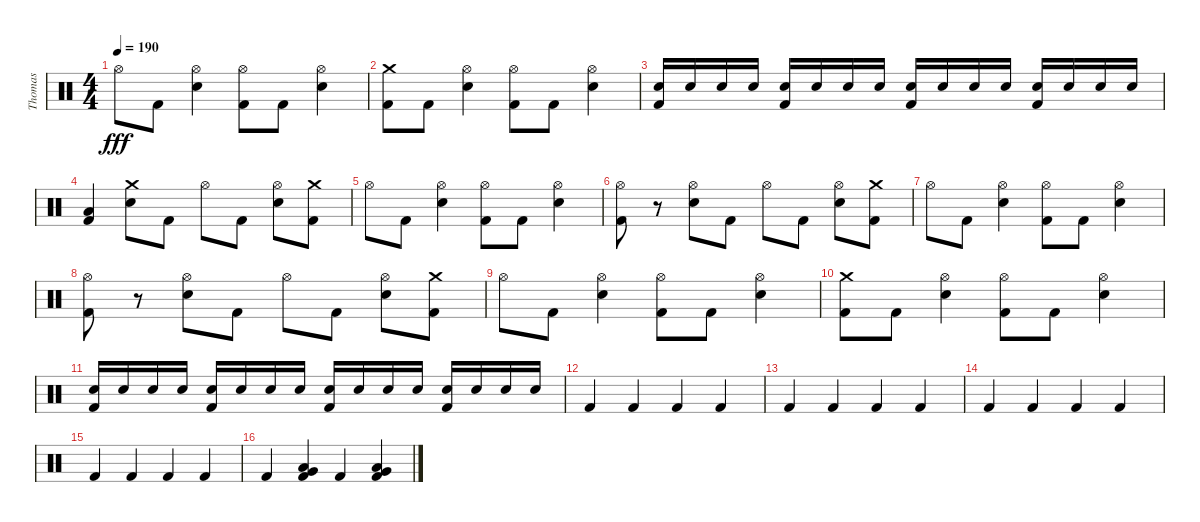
\track ("Thomas" "Thomas") {instrument percussion}
\staff {score}
\articulation defaults
\ts (4 4)
\tempo 190
\clef neutral
\ks c "Hi-Hat (open)".8{dy fff} "Kick (hit) 2".8
("Hi-Hat (open)" "Electric Snare (hit)").4 ("Hi-Hat (open)" "Kick (hit) 2").8 "Kick (hit) 2".8 ("Hi-Hat (open)" "Electric Snare (hit)").4 |
("Crash medium (hit)" "Kick (hit) 2").8 "Kick (hit) 2".8 ("Hi-Hat (open)" "Electric Snare (hit)").4 ("Hi-Hat (open)" "Kick (hit) 2").8 "Kick (hit) 2".8 ("Hi-Hat (open)" "Electric Snare (hit)").4 |
("Electric Snare (hit)" "Kick (hit) 2").16 "Electric Snare (hit)".16 "Electric Snare (hit)".16 "Electric Snare (hit)".16 ("Electric Snare (hit)" "Kick (hit) 2").16 "Electric Snare (hit)".16 "Electric Snare (hit)".16 "Electric Snare (hit)".16 ("Electric Snare (hit)" "Kick (hit) 2").16 "Electric Snare (hit)".16 "Electric Snare (hit)".16 "Electric Snare (hit)".16 ("Electric Snare (hit)" "Kick (hit) 2").16 "Electric Snare (hit)".16 "Electric Snare (hit)".16 "Electric Snare (hit)".16 |
("Low Floor Tom (hit)" "Kick (hit) 2").4 ("Crash medium (hit)" "Electric Snare (hit)").8 "Kick (hit) 2".8 "Hi-Hat (open)".8 "Kick (hit) 2".8 ("Hi-Hat (open)" "Electric Snare (hit)").8 ("Crash medium (hit)" "Kick (hit) 2").8 |
"Hi-Hat (open)".8 "Kick (hit) 2".8 ("Hi-Hat (open)" "Electric Snare (hit)").4 ("Hi-Hat (open)" "Kick (hit) 2").8 "Kick (hit) 2".8 ("Hi-Hat (open)" "Electric Snare (hit)").4 |
("Hi-Hat (open)" "Kick (hit) 2").8 r.8 ("Hi-Hat (open)" "Electric Snare (hit)").8 "Kick (hit) 2".8 "Hi-Hat (open)".8 "Kick (hit) 2".8 ("Hi-Hat (open)" "Electric Snare (hit)").8 ("Crash medium (hit)" "Kick (hit) 2").8 |
"Hi-Hat (open)".8 "Kick (hit) 2".8 ("Hi-Hat (open)" "Electric Snare (hit)").4 ("Hi-Hat (open)" "Kick (hit) 2").8 "Kick (hit) 2".8 ("Hi-Hat (open)" "Electric Snare (hit)").4 |
("Hi-Hat (open)" "Kick (hit) 2").8 r.8 ("Hi-Hat (open)" "Electric Snare (hit)").8 "Kick (hit) 2".8 "Hi-Hat (open)".8 "Kick (hit) 2".8 ("Hi-Hat (open)" "Electric Snare (hit)").8 ("Crash medium (hit)" "Kick (hit) 2").8 |
"Hi-Hat (open)".8 "Kick (hit) 2".8 ("Hi-Hat (open)" "Electric Snare (hit)").4 ("Hi-Hat (open)" "Kick (hit) 2").8 "Kick (hit) 2".8 ("Hi-Hat (open)" "Electric Snare (hit)").4 |
("Crash medium (hit)" "Kick (hit) 2").8 "Kick (hit) 2".8 ("Hi-Hat (open)" "Electric Snare (hit)").4 ("Hi-Hat (open)" "Kick (hit) 2").8 "Kick (hit) 2".8 ("Hi-Hat (open)" "Electric Snare (hit)").4 |
("Electric Snare (hit)" "Kick (hit) 2").16 "Electric Snare (hit)".16 "Electric Snare (hit)".16 "Electric Snare (hit)".16 ("Electric Snare (hit)" "Kick (hit) 2").16 "Electric Snare (hit)".16 "Electric Snare (hit)".16 "Electric Snare (hit)".16 ("Electric Snare (hit)" "Kick (hit) 2").16 "Electric Snare (hit)".16 "Electric Snare (hit)".16 "Electric Snare (hit)".16 ("Electric Snare (hit)" "Kick (hit) 2").16 "Electric Snare (hit)".16 "Electric Snare (hit)".16 "Electric Snare (hit)".16 |
"Kick (hit) 2".4 "Kick (hit) 2".4 "Kick (hit) 2".4 "Kick (hit) 2".4 |
"Kick (hit) 2".4 "Kick (hit) 2".4 "Kick (hit) 2".4 "Kick (hit) 2".4 |
"Kick (hit) 2".4 "Kick (hit) 2".4 "Kick (hit) 2".4 "Kick (hit) 2".4 |
"Kick (hit) 2".4 "Kick (hit) 2".4 "Kick (hit) 2".4 "Kick (hit) 2".4 |
"Kick (hit) 2".4 ("Low Floor Tom (hit)" "Very Low Tom (hit)" "Kick (hit) 2").4 "Kick (hit) 2".4 ("Low Floor Tom (hit)" "Very Low Tom (hit)" "Kick (hit) 2").4
